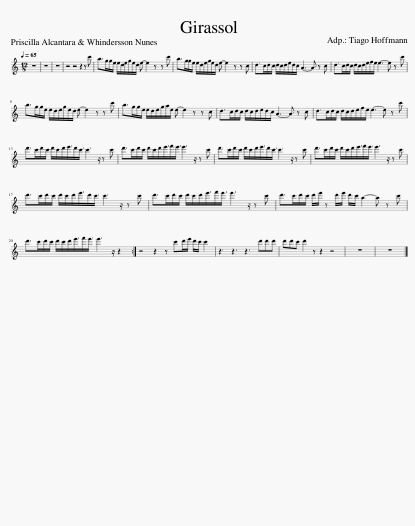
X:1
L:1/8
Q:1/4=65
M:12/8
I:linebreak $
K:none
V:1 treble transpose=-14
V:1
[K:C] z12 | z12 | z12 | z4 z4 z2 z c' | b>gg/e/ e/d/e/g/e/d/ e- e2 z z c' | %5
 b>gg/e/ e/d/e/g/e/d/ e- e2 z z c | d>cd/c/ d/c/d/e/d/c/ A3- A z c | d>cd/c/ d/c/d/e/f/e/ e3- e z c' |$ b>gg/e/ e/d/e/g/e/d/ e- e2 z z c' | b>gg/e/ e/d/e/g/a/e/ e- e2 z z c | %10
 d>cd/c/ d/c/d/e/d/c/ A3- A z c | d>cd/c/ d/c/d/e/f/e/ e3- e z c' |$ d'>c'd'/c'/ d'/c'/d'/e'3/4d'/c'3/4 c'3 z/ z c' | d'>c'd'/c'/ d'/c'/d'/e'3/4f'/e'3/4 e'3 z/ z c' | d'>c'd'/c'/ d'/c'/d'/e'3/4d'/c'3/4 c'3 z/ z c' | %15
 d'>c'd'/c'/ d'/c'/d'/e'3/4f'/e'3/4 e'3 z/ z c' |$ d'>c'd'/c'/ d'/c'/d'/e'3/4d'/c'3/4 c'3 z/ z c' | d'>c'd'/c'/ d'/c'/d'/e'3/4f'/e'3/4 e'3 z/ z c' | d'>c'd'/c'/ d'/e'/ z d'/e'/ d'/c'/ a2- a z c' |$ d'>c'd'/c'/ d'/c'/d'/e'3/4f'/e'3/4 e'3 z/ z2 :| %20
 z4 z2 z c'd'/e'/ d'/c'/ c'2 | z3 z3 z3 d'd'd' | d'd'c' d'2 z z2 z4 | z12 | z12 |] %25
